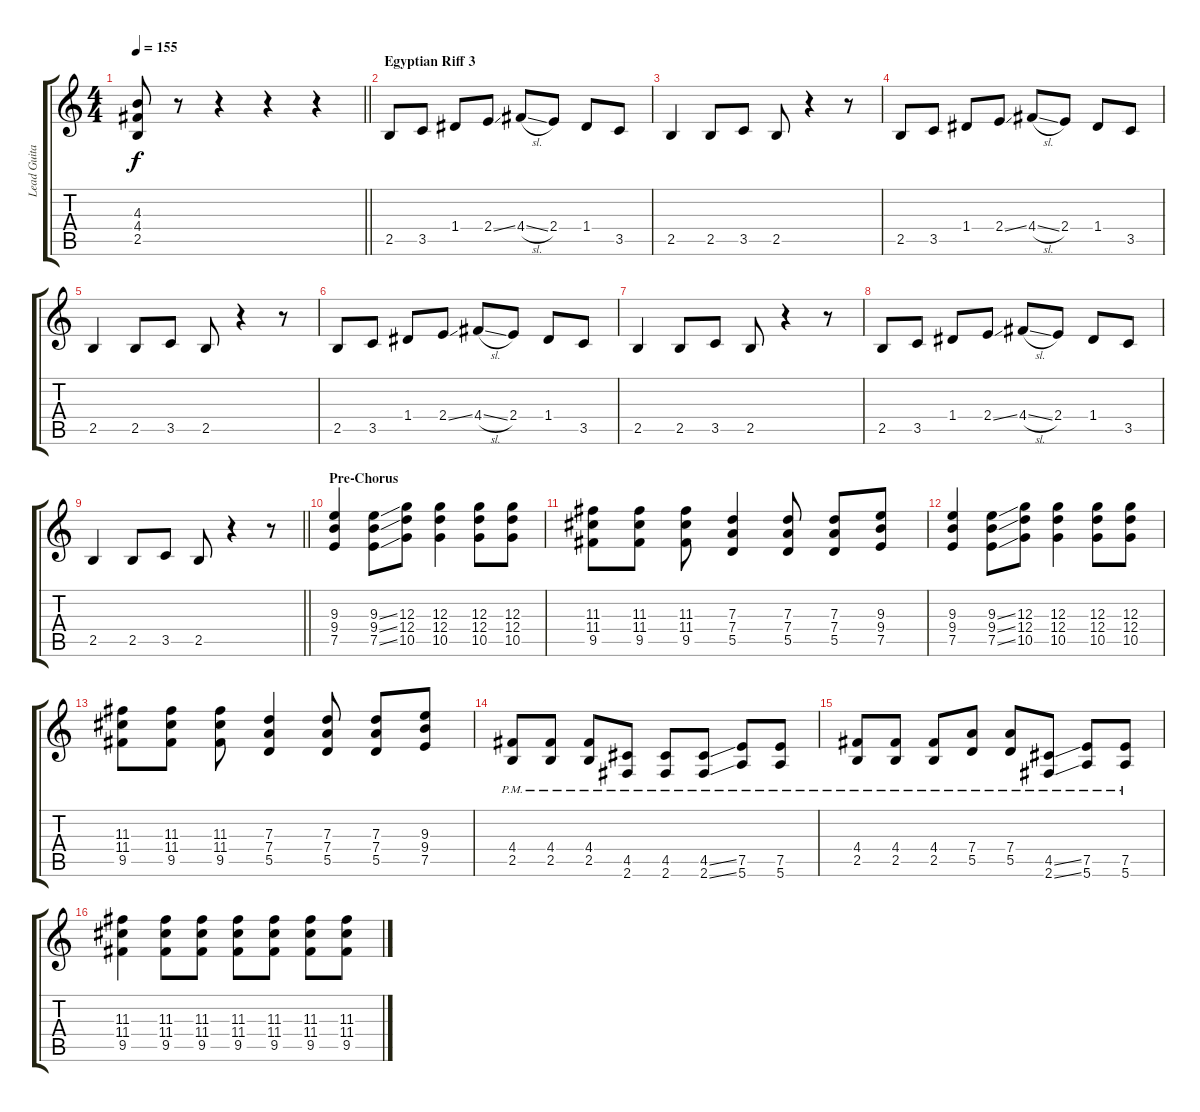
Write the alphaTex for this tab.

\track ("Lead Guitar" "Lead Guita") {instrument distortionguitar}
\staff {score tabs}
\tuning (E4 B3 G3 D3 A2 E2) {hide}
\ts (4 4)
\tempo 155
\clef g2
\barLineRight lightlight
\ks c
(4.3 4.4 2.5).8{dy f} r.8 r.4 r.4 r.4 |
\section ("" "Egyptian Riff 3")
2.5.8 3.5.8 1.4.8 2.4{ss}.8 4.4{sl}.8 2.4.8 1.4.8 3.5.8 |
2.5.4 2.5.8 3.5.8 2.5.8 r.4 r.8 |
2.5.8 3.5.8 1.4.8 2.4{ss}.8 4.4{sl}.8 2.4.8 1.4.8 3.5.8 |
2.5.4 2.5.8 3.5.8 2.5.8 r.4 r.8 |
2.5.8 3.5.8 1.4.8 2.4{ss}.8 4.4{sl}.8 2.4.8 1.4.8 3.5.8 |
2.5.4 2.5.8 3.5.8 2.5.8 r.4 r.8 |
2.5.8 3.5.8 1.4.8 2.4{ss}.8 4.4{sl}.8 2.4.8 1.4.8 3.5.8 |
\barLineRight lightlight
2.5.4 2.5.8 3.5.8 2.5.8 r.4 r.8 |
\section ("" "Pre-Chorus")
(9.3 9.4 7.5).4 (9.3{ss} 9.4{ss} 7.5{ss}).8 (12.3 12.4 10.5).8 (12.3 12.4 10.5).4 (12.3 12.4 10.5).8 (12.3 12.4 10.5).8 |
(11.3 11.4 9.5).8 (11.3 11.4 9.5).8 (11.3 11.4 9.5).8 (7.3 7.4 5.5).4 (7.3 7.4 5.5).8 (7.3 7.4 5.5).8 (9.3 9.4 7.5).8 |
(9.3 9.4 7.5).4 (9.3{ss} 9.4{ss} 7.5{ss}).8 (12.3 12.4 10.5).8 (12.3 12.4 10.5).4 (12.3 12.4 10.5).8 (12.3 12.4 10.5).8 |
(11.3 11.4 9.5).8 (11.3 11.4 9.5).8 (11.3 11.4 9.5).8 (7.3 7.4 5.5).4 (7.3 7.4 5.5).8 (7.3 7.4 5.5).8 (9.3 9.4 7.5).8 |
(4.4{pm} 2.5{pm}).8 (4.4{pm} 2.5{pm}).8 (4.4{pm} 2.5{pm}).8 (4.5{pm} 2.6{pm}).8 (4.5{pm} 2.6{pm}).8 (4.5{ss pm} 2.6{ss pm}).8 (7.5{pm} 5.6{pm}).8 (7.5{pm} 5.6{pm}).8 |
(4.4{pm} 2.5{pm}).8 (4.4{pm} 2.5{pm}).8 (4.4{pm} 2.5{pm}).8 (7.4{pm} 5.5{pm}).8 (7.4{pm} 5.5{pm}).8 (4.5{ss pm} 2.6{ss pm}).8 (7.5{pm} 5.6{pm}).8 (7.5{pm} 5.6{pm}).8 |
(11.3 11.4 9.5).4 (11.3 11.4 9.5).8 (11.3 11.4 9.5).8 (11.3 11.4 9.5).8 (11.3 11.4 9.5).8 (11.3 11.4 9.5).8 (11.3 11.4 9.5).8
